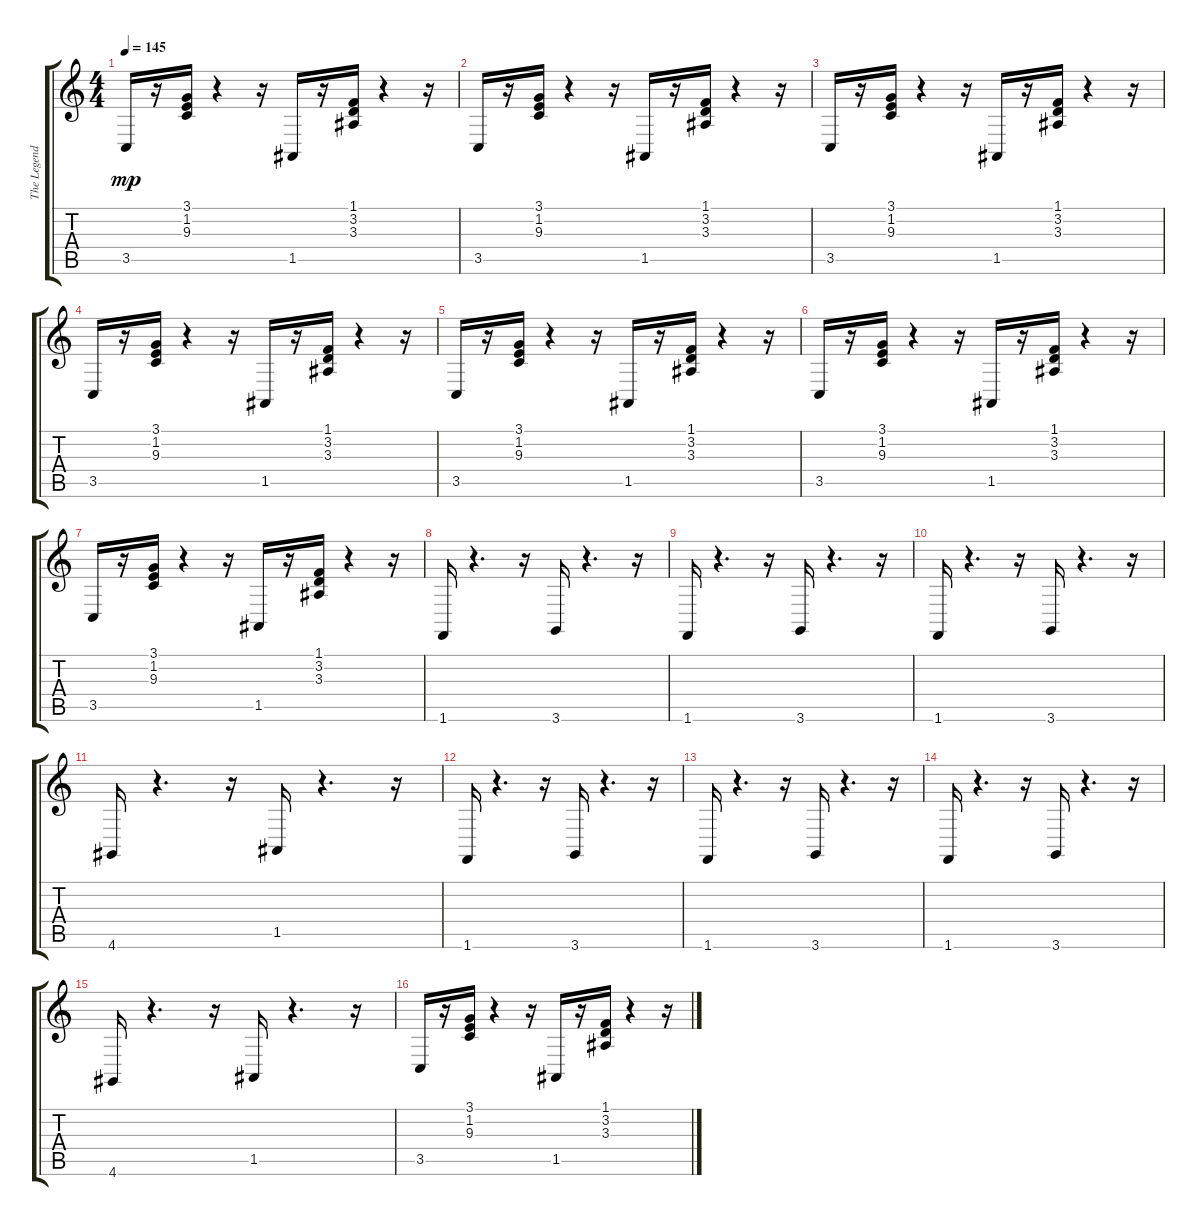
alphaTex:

\track ("The Legend Of Zelda :" "The Legend") {instrument pizzicatostrings}
\staff {score tabs}
\tuning (E4 B3 G3 D3 A2 E2) {hide}
\ts (4 4)
\tempo 145
\clef g2
\ks c
3.5.16{dy mp} r.16 (3.1 1.2 9.3).16 r.4 r.16 1.5.16 r.16 (1.1 3.2 3.3).16 r.4 r.16 |
3.5.16 r.16 (3.1 1.2 9.3).16 r.4 r.16 1.5.16 r.16 (1.1 3.2 3.3).16 r.4 r.16 |
3.5.16 r.16 (3.1 1.2 9.3).16 r.4 r.16 1.5.16 r.16 (1.1 3.2 3.3).16 r.4 r.16 |
3.5.16 r.16 (3.1 1.2 9.3).16 r.4 r.16 1.5.16 r.16 (1.1 3.2 3.3).16 r.4 r.16 |
3.5.16 r.16 (3.1 1.2 9.3).16 r.4 r.16 1.5.16 r.16 (1.1 3.2 3.3).16 r.4 r.16 |
3.5.16 r.16 (3.1 1.2 9.3).16 r.4 r.16 1.5.16 r.16 (1.1 3.2 3.3).16 r.4 r.16 |
3.5.16 r.16 (3.1 1.2 9.3).16 r.4 r.16 1.5.16 r.16 (1.1 3.2 3.3).16 r.4 r.16 |
1.6.16 r.4{d} r.16 3.6.16 r.4{d} r.16 |
1.6.16 r.4{d} r.16 3.6.16 r.4{d} r.16 |
1.6.16 r.4{d} r.16 3.6.16 r.4{d} r.16 |
4.6.16 r.4{d} r.16 1.5.16 r.4{d} r.16 |
1.6.16 r.4{d} r.16 3.6.16 r.4{d} r.16 |
1.6.16 r.4{d} r.16 3.6.16 r.4{d} r.16 |
1.6.16 r.4{d} r.16 3.6.16 r.4{d} r.16 |
4.6.16 r.4{d} r.16 1.5.16 r.4{d} r.16 |
3.5.16 r.16 (3.1 1.2 9.3).16 r.4 r.16 1.5.16 r.16 (1.1 3.2 3.3).16 r.4 r.16
